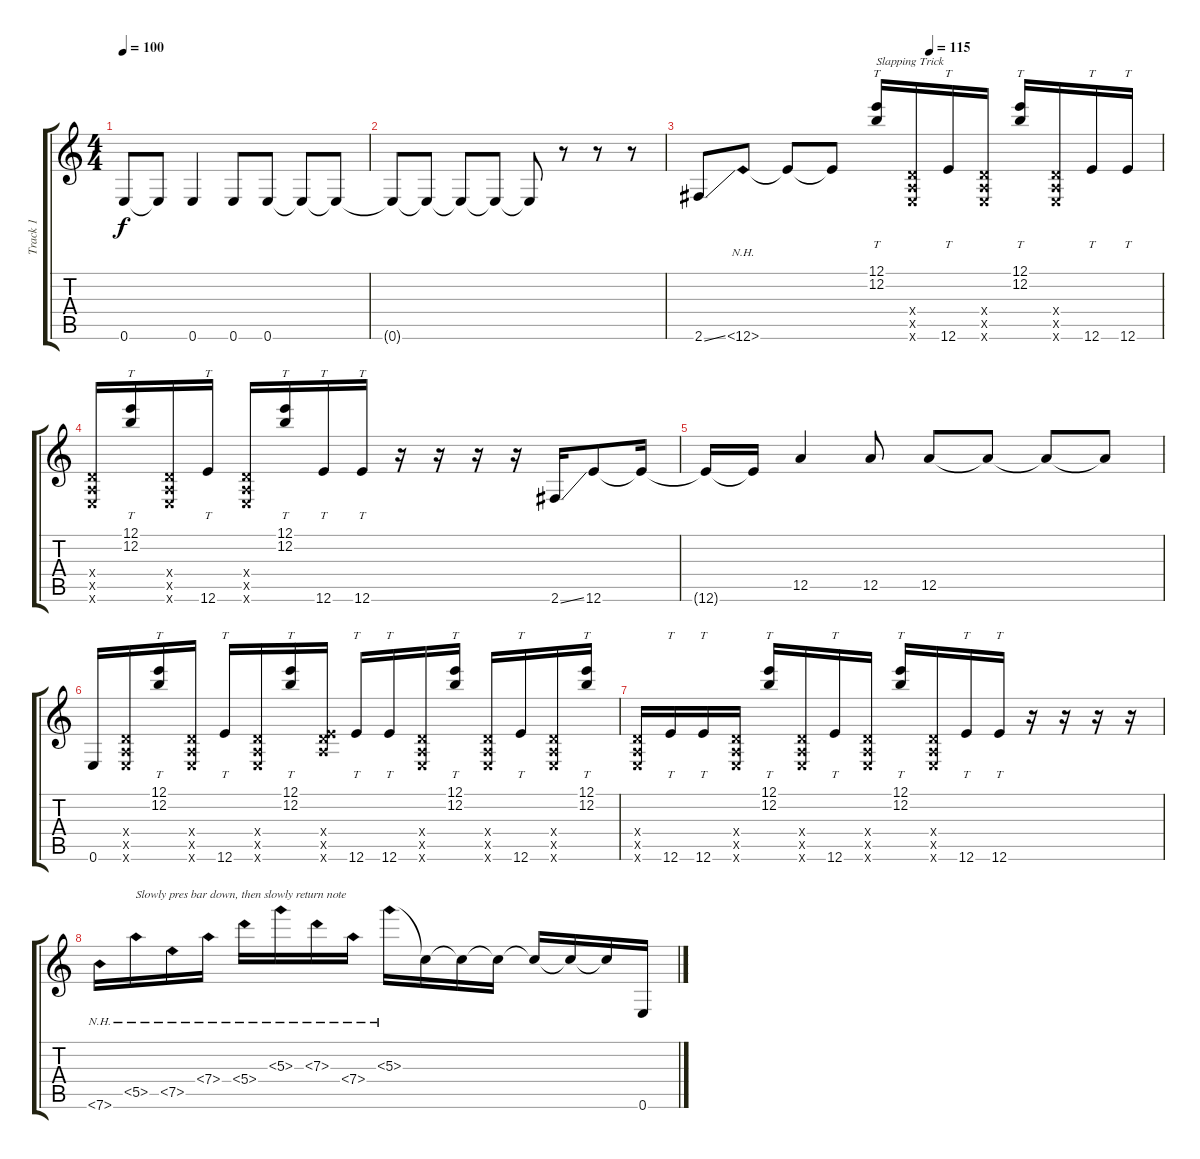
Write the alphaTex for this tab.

\track ("Track 1" "Track 1") {instrument distortionguitar}
\staff {score tabs}
\tuning (E4 B3 G3 D3 A2 E2) {hide}
\ts (4 4)
\tempo 100
\clef g2
\ks c
0.6{t}.8{dy f} 0.6{t}.8 0.6.4 0.6.8 0.6.8 0.6{t}.8 0.6{t}.8 |
0.6{t}.8 0.6{t}.8 0.6{t}.8 0.6{t}.8 0.6{t}.8 r.8 r.8 r.8 |
\tempo (115 0.5)
2.6{ss}.8 12.6{nh}.8 12.6{t}.8 12.6{t}.8 (12.1 12.2).16{tt txt "Slapping Trick"} (0.4{x} 0.5{x} 0.6{x}).16 12.6.16{tt} (0.4{x} 0.5{x} 0.6{x}).16 (12.1 12.2).16{tt} (0.4{x} 0.5{x} 0.6{x}).16 12.6.16{tt} 12.6.16{tt} |
(0.4{x} 0.5{x} 0.6{x}).16 (12.1 12.2).16{tt} (0.4{x} 0.5{x} 0.6{x}).16 12.6.16{tt} (0.4{x} 0.5{x} 0.6{x}).16 (12.1 12.2).16{tt} 12.6.16{tt} 12.6.16{tt} r.16 r.16 r.16 r.16 2.6{ss}.16 12.6.8 12.6{t}.16 |
12.6{t}.16 12.6{t}.16 12.5.4 12.5.8 12.5.8 12.5{t}.8 12.5{t}.8 12.5{t}.8 |
0.6.16 (0.4{x} 0.5{x} 0.6{x}).16 (12.1 12.2).16{tt} (0.4{x} 0.5{x} 0.6{x}).16 12.6.16{tt} (0.4{x} 0.5{x} 0.6{x}).16 (12.1 12.2).16{tt} (0.4{x} 0.5{x} 12.6{x}).16 12.6.16{tt} 12.6.16{tt} (0.4{x} 0.5{x} 0.6{x}).16 (12.1 12.2).16{tt} (0.4{x} 0.5{x} 0.6{x}).16 12.6.16{tt} (0.4{x} 0.5{x} 0.6{x}).16 (12.1 12.2).16{tt} |
(0.4{x} 0.5{x} 0.6{x}).16 12.6.16{tt} 12.6.16{tt} (0.4{x} 0.5{x} 0.6{x}).16 (12.1 12.2).16{tt} (0.4{x} 0.5{x} 0.6{x}).16 12.6.16{tt} (0.4{x} 0.5{x} 0.6{x}).16 (12.1 12.2).16{tt} (0.4{x} 0.5{x} 0.6{x}).16 12.6.16{tt} 12.6.16{tt} r.16 r.16 r.16 r.16 |
7.6{nh}.16 5.5{nh}.16{txt "Slowly pres bar down, then slowly return note"} 7.5{nh}.16 7.4{nh}.16 5.4{nh}.16 5.3{nh}.16 7.3{nh}.16 7.4{nh}.16 5.3{nh}.16 5.3{t}.16 5.3{t}.16 5.3{t}.16 5.3{t}.16 5.3{t}.16 5.3{t}.16 0.6.16
